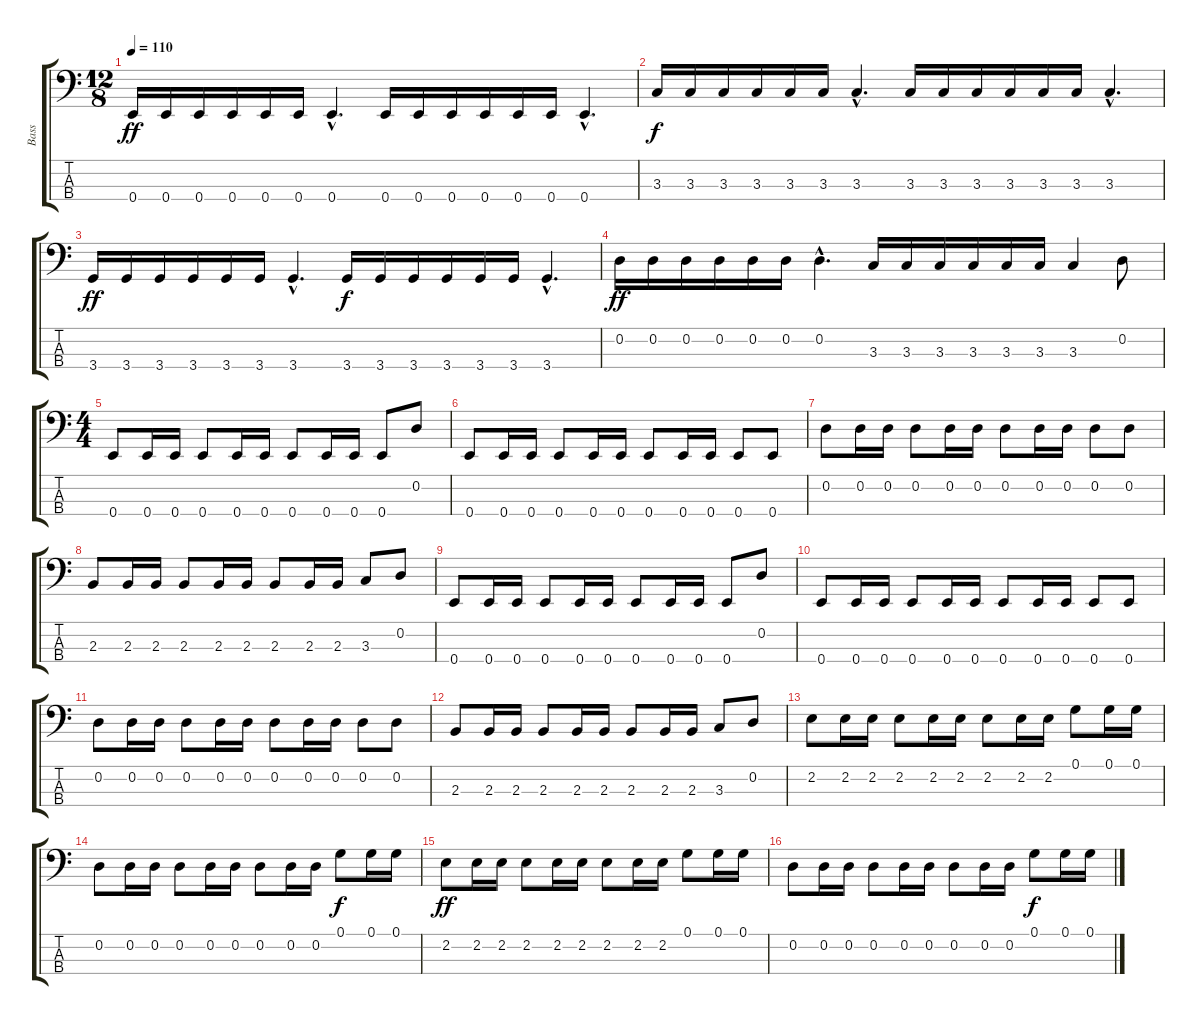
\track ("Bass" "Bass") {instrument electricbassfinger}
\staff {score tabs}
\tuning (G2 D2 A1 E1) {hide}
\ts (12 8)
\tempo 110
\clef f4
\ks c
0.4.16{dy ff} 0.4.16 0.4.16 0.4.16 0.4.16 0.4.16 0.4{hac}.4{d} 0.4.16 0.4.16 0.4.16 0.4.16 0.4.16 0.4.16 0.4{hac}.4{d} |
3.3.16{dy f} 3.3.16 3.3.16 3.3.16 3.3.16 3.3.16 3.3{hac}.4{d} 3.3.16 3.3.16 3.3.16 3.3.16 3.3.16 3.3.16 3.3{hac}.4{d} |
3.4.16{dy ff} 3.4.16 3.4.16 3.4.16 3.4.16 3.4.16 3.4{hac}.4{d} 3.4.16{dy f} 3.4.16 3.4.16 3.4.16 3.4.16 3.4.16 3.4{hac}.4{d} |
0.2.16{dy ff} 0.2.16 0.2.16 0.2.16 0.2.16 0.2.16 0.2{hac}.4{d} 3.3.16 3.3.16 3.3.16 3.3.16 3.3.16 3.3.16 3.3.4 0.2.8 |
\ts (4 4)
0.4.8 0.4.16 0.4.16 0.4.8 0.4.16 0.4.16 0.4.8 0.4.16 0.4.16 0.4.8 0.2.8 |
0.4.8 0.4.16 0.4.16 0.4.8 0.4.16 0.4.16 0.4.8 0.4.16 0.4.16 0.4.8 0.4.8 |
0.2.8 0.2.16 0.2.16 0.2.8 0.2.16 0.2.16 0.2.8 0.2.16 0.2.16 0.2.8 0.2.8 |
2.3.8 2.3.16 2.3.16 2.3.8 2.3.16 2.3.16 2.3.8 2.3.16 2.3.16 3.3.8 0.2.8 |
0.4.8 0.4.16 0.4.16 0.4.8 0.4.16 0.4.16 0.4.8 0.4.16 0.4.16 0.4.8 0.2.8 |
0.4.8 0.4.16 0.4.16 0.4.8 0.4.16 0.4.16 0.4.8 0.4.16 0.4.16 0.4.8 0.4.8 |
0.2.8 0.2.16 0.2.16 0.2.8 0.2.16 0.2.16 0.2.8 0.2.16 0.2.16 0.2.8 0.2.8 |
2.3.8 2.3.16 2.3.16 2.3.8 2.3.16 2.3.16 2.3.8 2.3.16 2.3.16 3.3.8 0.2.8 |
2.2.8 2.2.16 2.2.16 2.2.8 2.2.16 2.2.16 2.2.8 2.2.16 2.2.16 0.1.8 0.1.16 0.1.16 |
0.2.8 0.2.16 0.2.16 0.2.8 0.2.16 0.2.16 0.2.8 0.2.16 0.2.16 0.1.8{dy f} 0.1.16 0.1.16 |
2.2.8{dy ff} 2.2.16 2.2.16 2.2.8 2.2.16 2.2.16 2.2.8 2.2.16 2.2.16 0.1.8 0.1.16 0.1.16 |
0.2.8 0.2.16 0.2.16 0.2.8 0.2.16 0.2.16 0.2.8 0.2.16 0.2.16 0.1.8{dy f} 0.1.16 0.1.16
